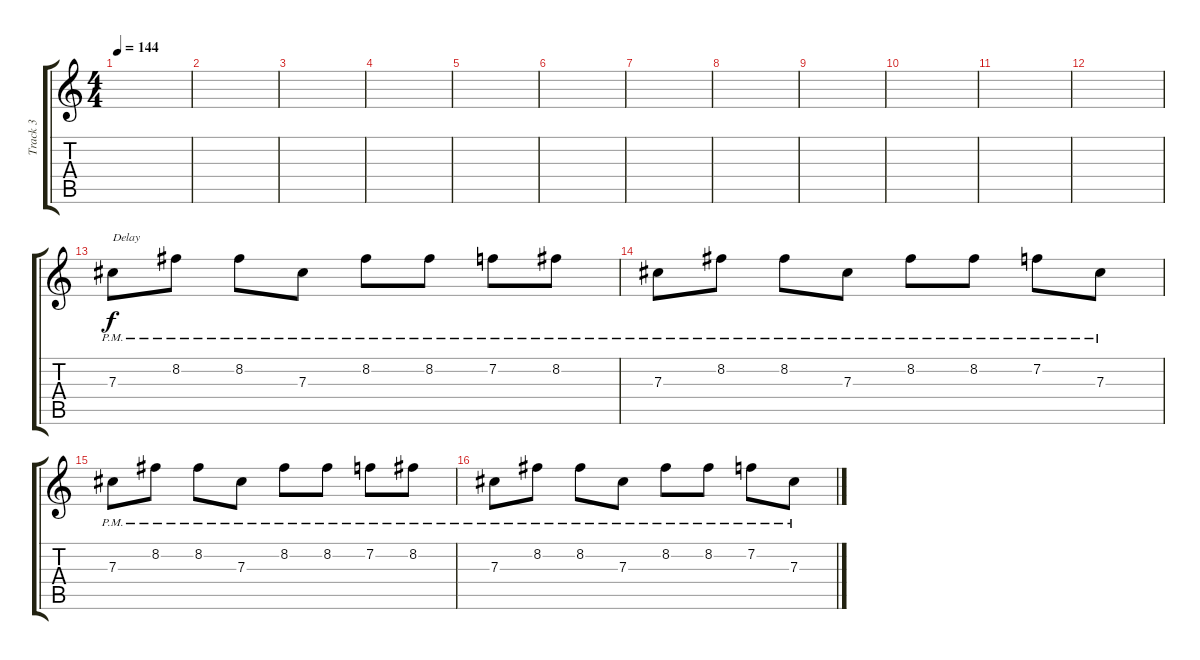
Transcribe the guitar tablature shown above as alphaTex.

\track ("Track 3" "Track 3") {instrument distortionguitar}
\staff {score tabs}
\tuning (Eb4 Bb3 Gb3 Db3 Ab2 Eb2) {hide}
\ts (4 4)
\tempo 144
\clef g2
\ks c
|
|
|
|
|
|
|
|
|
|
|
|
7.3{pm}.8{txt "Delay"} 8.2{pm}.8 8.2{pm}.8 7.3{pm}.8 8.2{pm}.8 8.2{pm}.8 7.2{pm}.8 8.2{pm}.8 |
7.3{pm}.8 8.2{pm}.8 8.2{pm}.8 7.3{pm}.8 8.2{pm}.8 8.2{pm}.8 7.2{pm}.8 7.3{pm}.8 |
7.3{pm}.8 8.2{pm}.8 8.2{pm}.8 7.3{pm}.8 8.2{pm}.8 8.2{pm}.8 7.2{pm}.8 8.2{pm}.8 |
7.3{pm}.8 8.2{pm}.8 8.2{pm}.8 7.3{pm}.8 8.2{pm}.8 8.2{pm}.8 7.2{pm}.8 7.3{pm}.8
